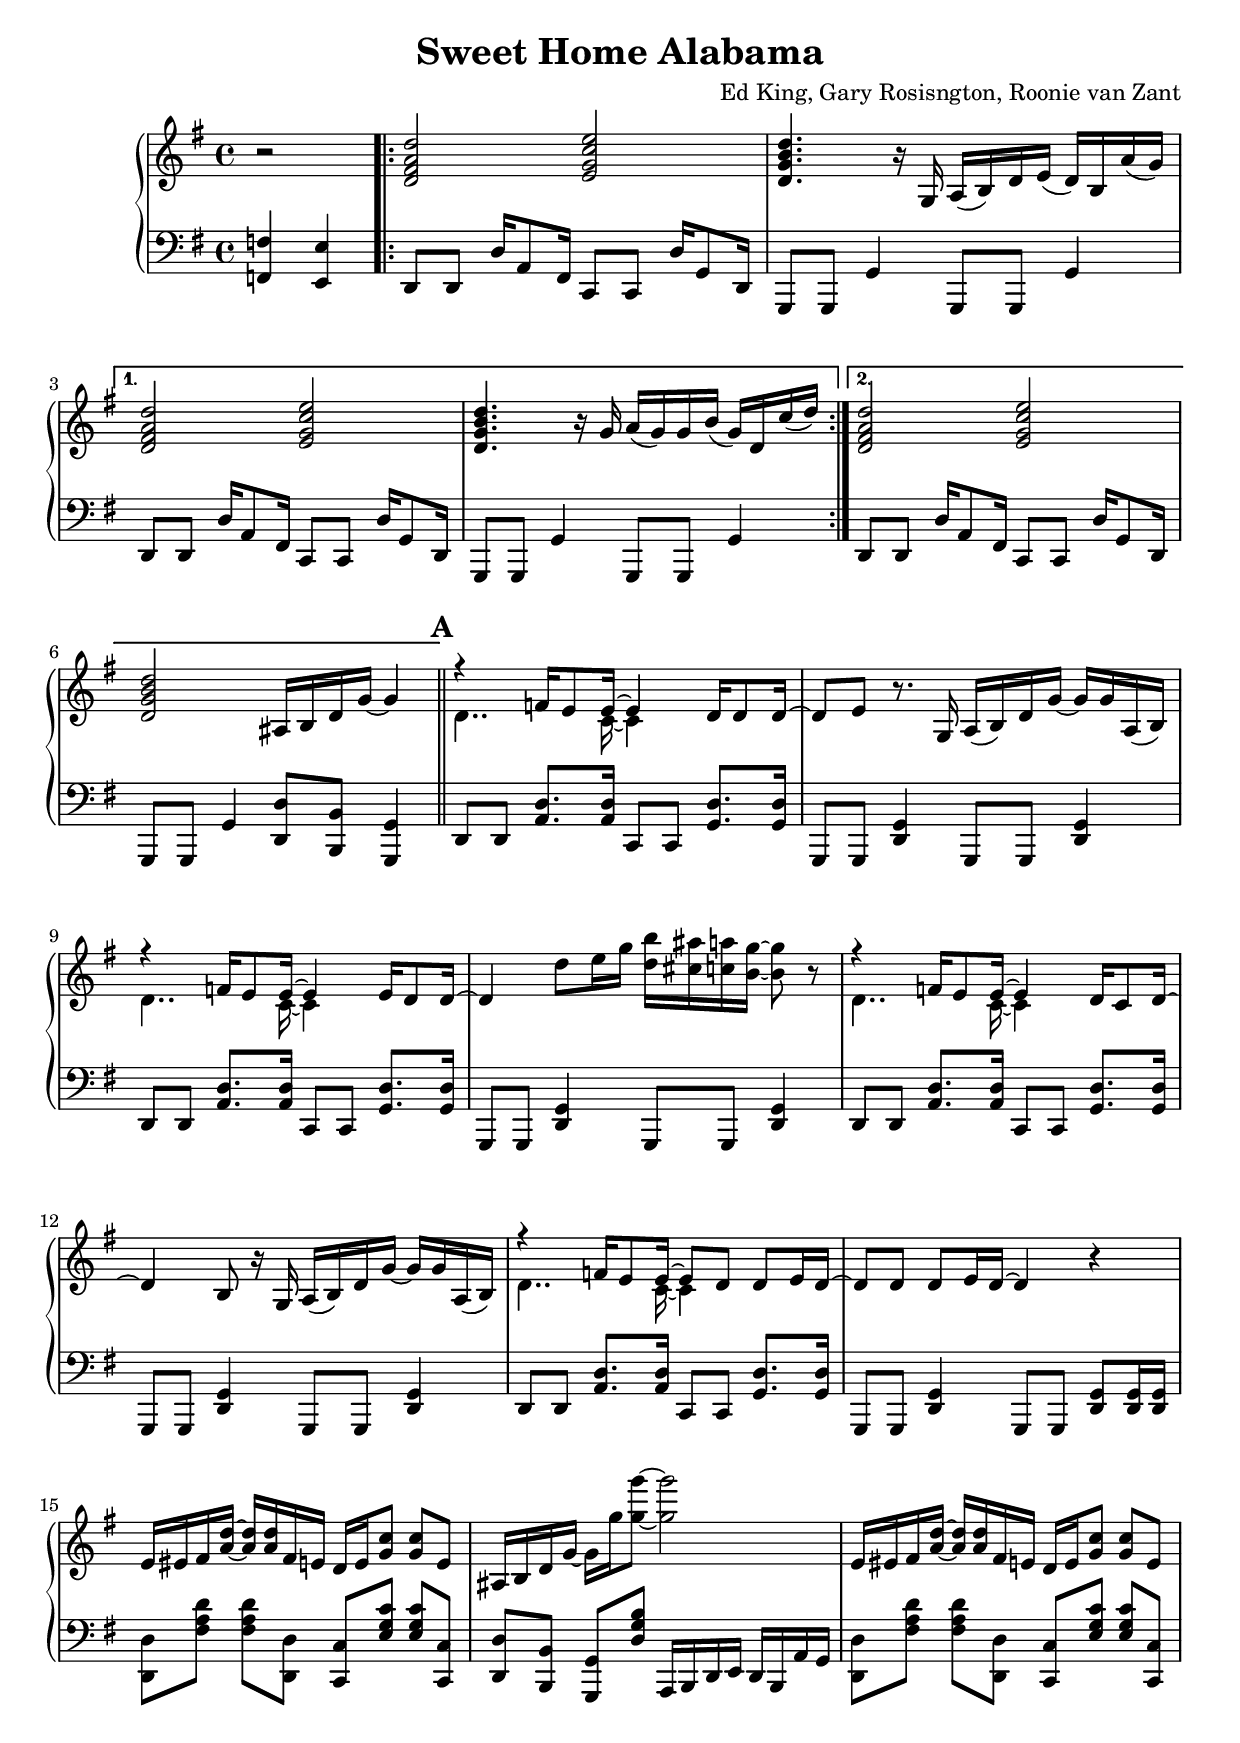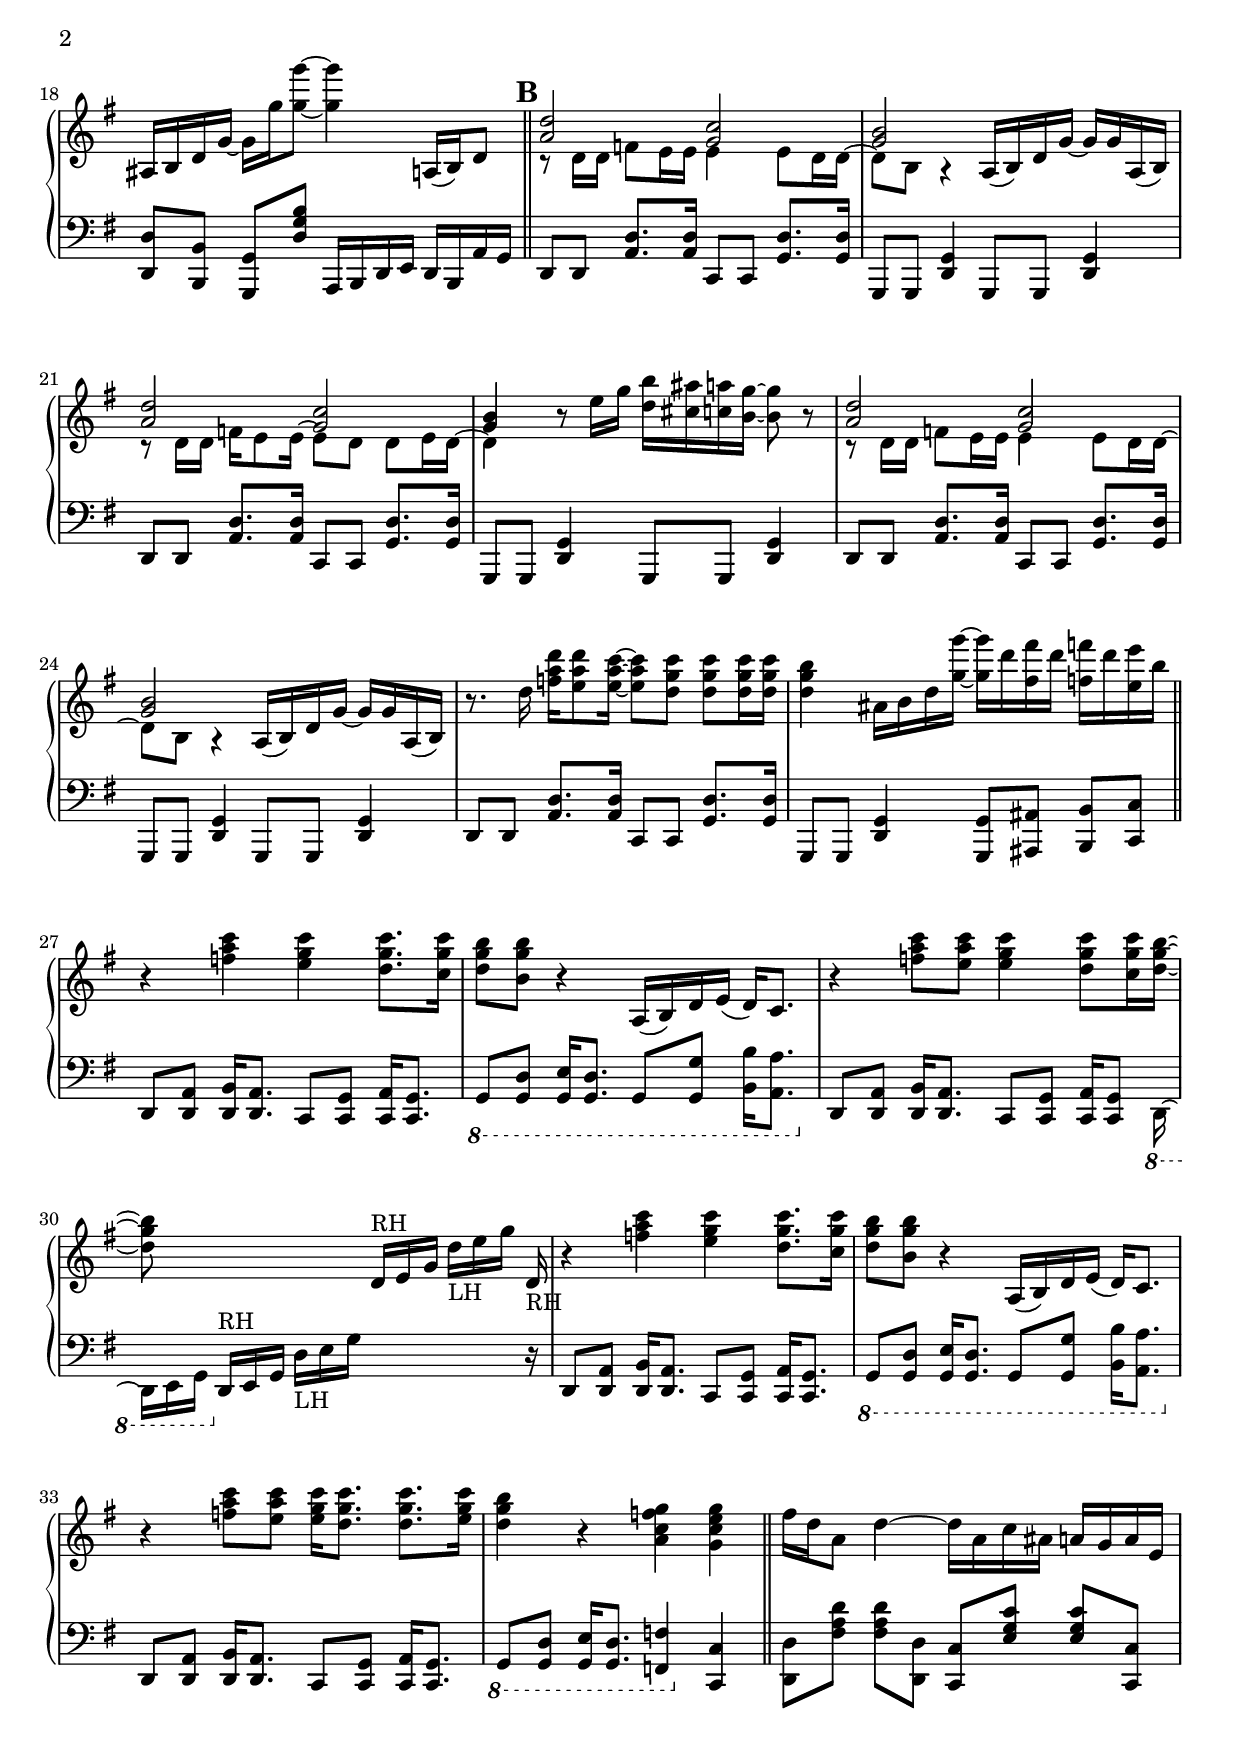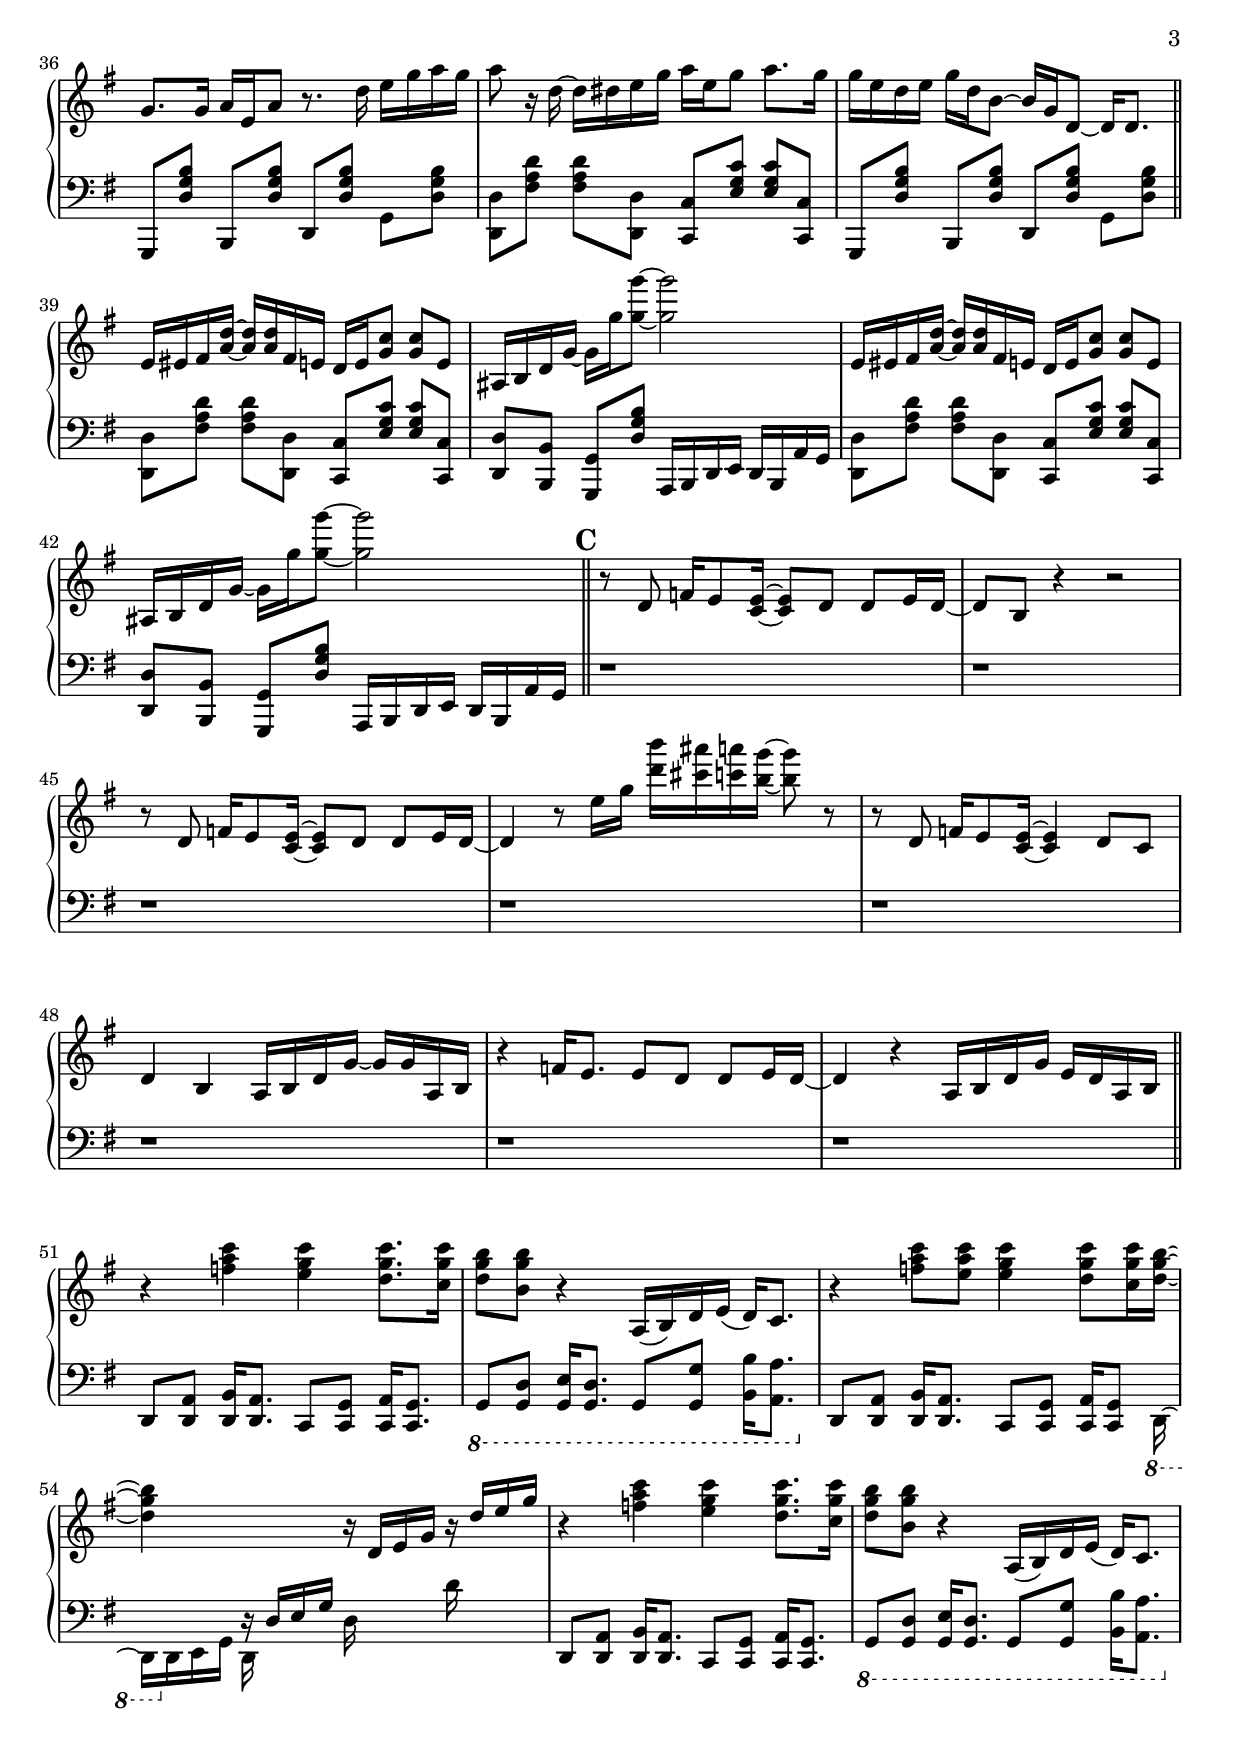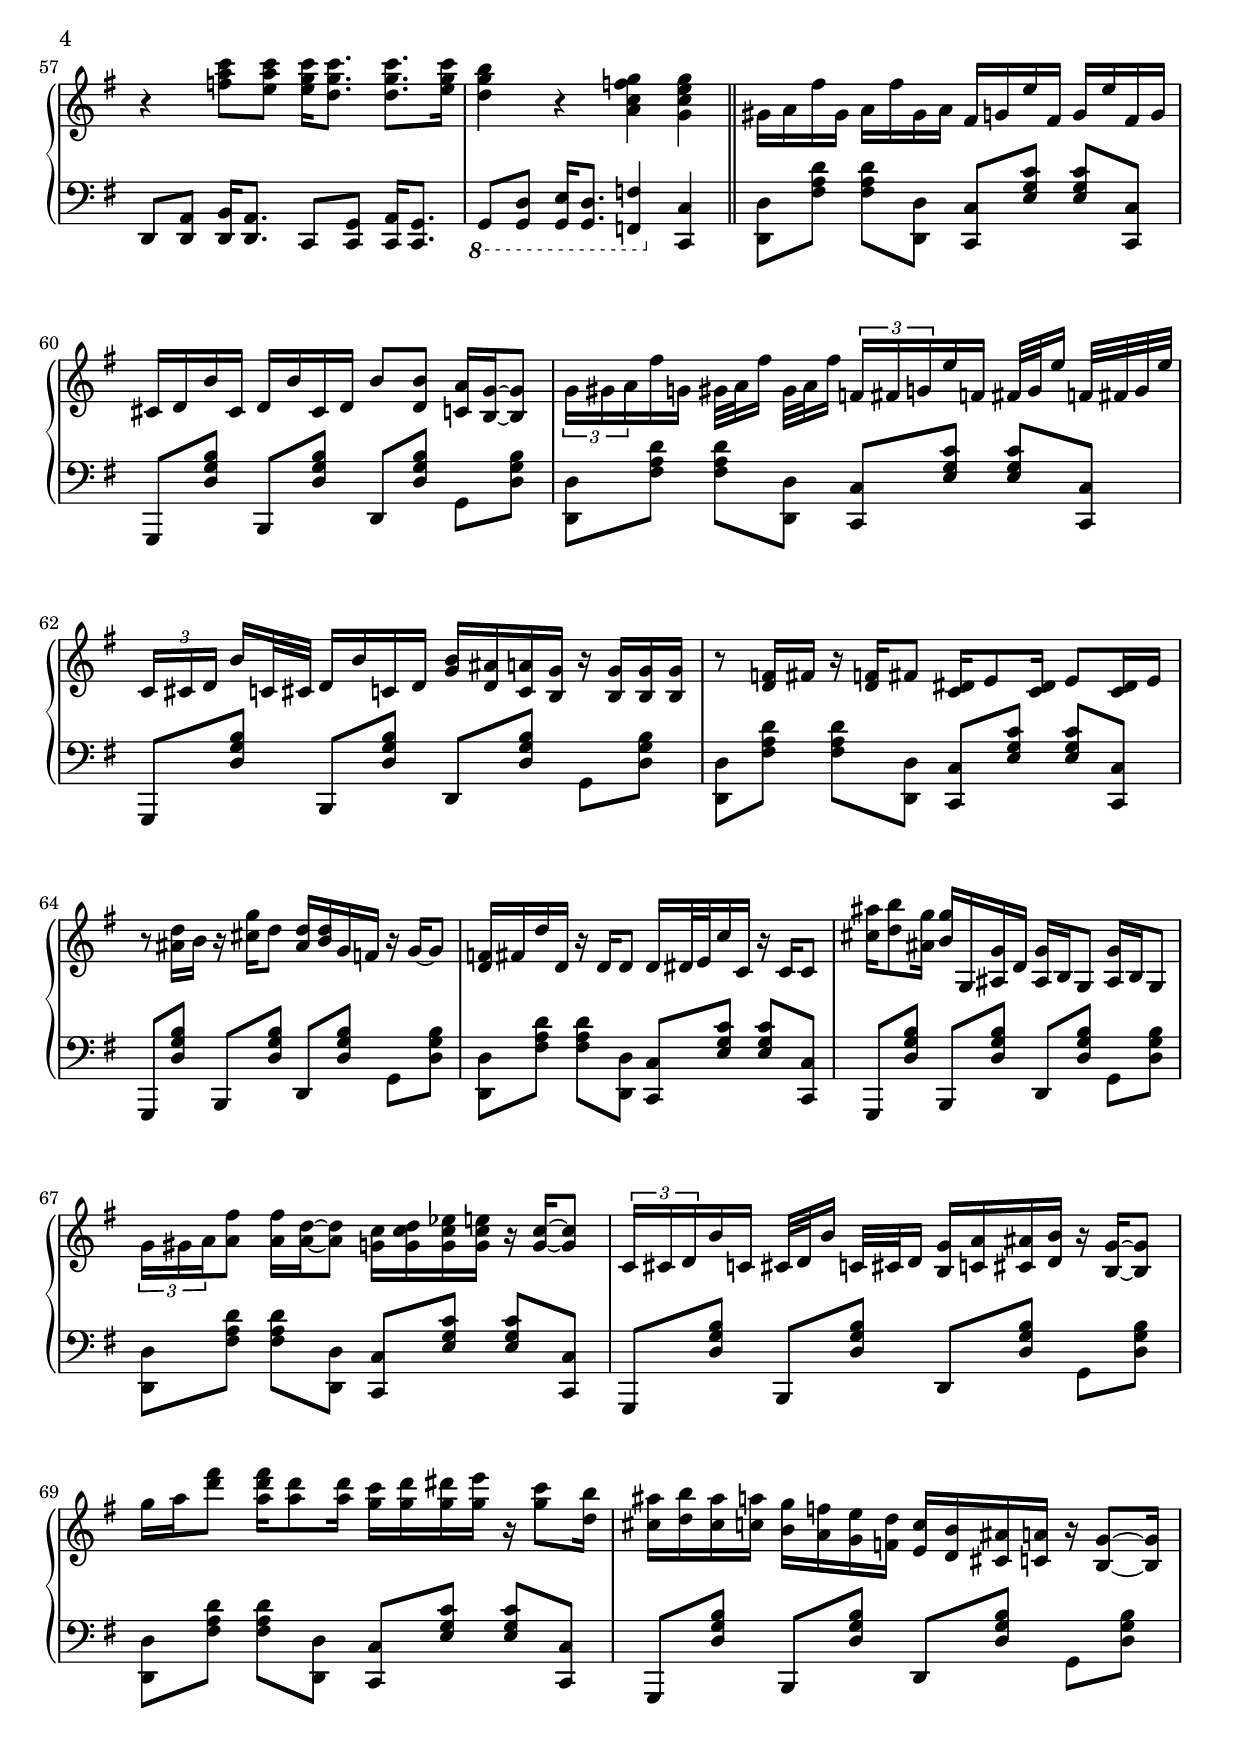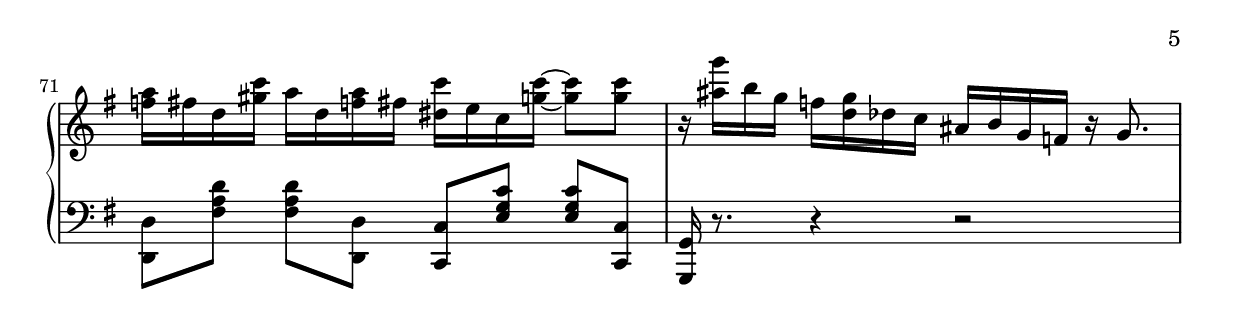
\version "2.18.2"

\header {
  title = "Sweet Home Alabama"
  composer = "Ed King, Gary Rosisngton, Roonie van Zant"
}

\score {
  \relative c'' {
    \new PianoStaff
    <<
      \new Staff = "up" {
	\clef treble
	\key g \major
	
	\partial 2 r2
				%Intro riff
	\repeat volta 2 {
	  <d, fis a d>2 <e g c e> <d g b d>4. r16
	  g,16 a( b) d e( d) b a'( g)}
	\alternative {
	  {<d fis a d>2 <e g c e> <d g b d>4. r16
	    g16 a( g) g b( g) d c'( d)}
	  {<d, fis a d>2 <e g c e> <d g b d>
	    ais16 b d g~ g4}}
	
				%First verse RH
	\bar "||" \mark \default
	<<
	  {r4 f16 e8 e16~ e4 d16 d8 d16~ d8[ e]} % Big wheels keep on turnin'
	  \\
	  {\stemDown d4.. c16~ c4}
	>>
	r8. g16
	a16( b) d g~ g g a,( b) %guitar riff
	<<
	  {r4 f'16 e8 e16~ e4 e16 d8 d16~ d4} %Carry me home to see my kin
	  \\
	  {\stemDown d4.. c16~ c4}
	>>
	d'8 e16 g <d b'>16 <cis ais'> <c a'> <b g'>~ <b g'>8 r8
        <<
	  {r4 f16 e8 e16~ e4 d16 c8 d16~ d4 b8} %Singin' songs about the southland
	  \\
	  {\stemDown d4.. c16~ c4}
	>>
	r16 g16
	a16( b) d g~ g g a,( b) %guitar riff
	<<
				%Miss Alabamy once again
				%and I think it's a sin
	  {r4 f'16 e8 e16~ e8 d d e16 d~ d8 d d e16 d~ d4}
	  \\
	  {\stemDown d4.. c16~ c4}
	>>
	r4
	
				%Guitar riff RH
	e16 eis fis <a d>~ <a d> <a d> fis e
	d16 e <g c>8 <g c> e |
	ais,16 b d g~ g16 g' <g g'>8~ <g g'>2 |
	e,16 eis fis <a d>~ <a d> <a d> fis e
	d16 e <g c>8 <g c> e |
	ais,16 b d g~ g16 g' <g g'>8~ <g g'>4 a,,16( b) d8 |


	
		
				%Second Verse RH
	\bar "||" \mark \default
				%Well I heard Mr Young
				%sing about her
	\new Voice = "first"
	<< \stemUp
	   { <a' d>2 <g c> <g b> s2}
	\new Voice = "second"
	   { \stemDown
	     r8 d16 d f8 e16 e e4 e8 d16 d~ | d8 b r4
	     \stemNeutral
	     a16( b) d g~ g g a,( b) } | >>
				%Well I heard ole Neil put her down
	\new Voice = "first"
	<< \stemUp
	   { <a' d>2 <g c> <g b>4 s4 s2}
	   \new Voice = "second"
	   { \stemDown
	     r8 d16 d f16 e8 e16~ e8 d d e16 d~ | d4 r8
	     \stemNeutral
	     e'16 g
	     <d b'>16 <cis ais'> <c a'> <b g'>~ <b g'>8 r8}>> |

				%Well I hope Neil Young
				%will remember
	\new Voice = "first"
	<< \stemUp
	   { <a d>2 <g c> <g b> s2}
	\new Voice = "second"
	   { \stemDown
	     r8 d16 d f8 e16 e e4 e8 d16 d~ | d8 b r4
	     \stemNeutral
	     a16( b) d g~ g g a,( b) } | >>

				%Southern man don't need him around
				%anyhow
	r8. d'16 <f a d>16 <e a d>8 <e a c>16~ <e a c>8 <d g c>8
	<d g c> <d g c>16 <d g c> |
	<d g b>4 ais16 b d <g g'>~
	<g g'> d' <fis, fis'> d' <f, f'> d' <e, e'> b' 

	
				%Chorus 1
	\bar "||"
	r4 <f a c>4 <e g c> <d g c>8. <c g' c>16 %Sweet Home Ala-
	<d g b>8 <b g' b> r4 a,16( b) d e( d) c8. %-bama
	r4 <f' a c>8 <e a c> <e g c>4 <d g c>8 <c g' c>16 <d g b>~ %Where the skies are so
	<d g b>8 %blue
	\change Staff = "down"
	\stemUp
	\skip 16 d,,,16^"RH" [ e g ] \skip 8.
	\change Staff = "up"
	d''16^"RH" [ e g ] \skip 8 \skip 16 d_"RH" |
	
	\stemNeutral
	r4 <f' a c>4 <e g c> <d g c>8. <c g' c>16 %Sweet Home Ala-
	<d g b>8 <b g' b> r4 a,16( b) d e( d) c8. %-bama
	r4 <f' a c>8 <e a c> <e g c>16 <d g c>8. <d g c> <e g c>16 %Lord .. to
	<d g b>4 r4 <a c f g>4 <g c e g> %you
	
				%Guitar solo
	\bar "||"
	fis'16 d a8 d4~ d16 a c ais a g a e
	g8. g16 a e a8 r8. d16 e g a g
	a8 r16 d,~ d dis e g a e g8 a8. g16
	g e d e g d b8~ b16 g d8~ d16 d8.
	\bar "||"

				%Guitar riff RH
	e16 eis fis <a d>~ <a d> <a d> fis e
	d16 e <g c>8 <g c> e |
	ais,16 b d g~ g16 g' <g g'>8~ <g g'>2 |
	e,16 eis fis <a d>~ <a d> <a d> fis e
	d16 e <g c>8 <g c> e |
	ais,16 b d g~ g16 g' <g g'>8~ <g g'>2
	
				%Verse 3
	\bar "||" \mark \default
				%In B'ham they love the governor
	r8 d, f16 e8 <c e>16~ <c e>8 d d e16 d~ |
	d8 b r4 r2
				%Now we all did what we could do
	r8 d f16 e8 <c e>16~ <c e>8 d d e16 d~ |
	d4 r8 e'16 g <d' b'>16 <cis ais'> <c a'> <b g'>~ <b g'>8 r8
				%Now Watergate does not bother me
	r8 d,, f16 e8 <c e>16~ <c e>4 d8 c |
	d4 b a16 b d g~ g g a, b
				%Does your conscience bother you
	r4 f'16 e8. e8 d d e16 d~ d4 r4
	a16 b d g e d a b
					%Chorus 2
	\bar "||"
	r4 <f'' a c>4 <e g c> <d g c>8. <c g' c>16 %Sweet Home Ala-
	<d g b>8 <b g' b> r4 a,16( b) d e( d) c8. %-bama
	r4 <f' a c>8 <e a c> <e g c>4 <d g c>8 <c g' c>16 <d g b>~ %Where the skies are so
	%blue
	<d g b>4
	\stemUp \change Staff = "down"
	r16 d,, e g
	\change Staff = "up"
	r16 d' e g
	r16 d' e g
	\stemNeutral
	r4 <f a c>4 <e g c> <d g c>8. <c g' c>16 %Sweet Home Ala-
	<d g b>8 <b g' b> r4 a,16( b) d e( d) c8. %-bama
	r4 <f' a c>8 <e a c> <e g c>16 <d g c>8. <d g c> <e g c>16 %Lord .. to
	<d g b>4 r4 <a c f g>4 <g c e g> %you
	
				%Piano Solo
	\bar "||"
	gis16 a fis' gis, a fis' gis, a
	fis g e' fis, g e' fis, g
	cis, d b' cis, d b' cis, d
	b'8 <d, b'> <c a'>16 <b g'>~ <b g'>8
	\tuplet 3/2 {g'16[ gis a} fis'16 g,] gis32[ a fis'16] gis,32 a fis'16
	\tuplet 3/2 {f,16[ fis g} e'16 f,] fis32[ g e'16] f,32 fis g e'
	\tuplet 3/2 {c,16[ cis d]} b'16[ c,32 cis] d16 b' c, d
	<g b>16 <d ais'> <c a'> <b g'> 16r <b g'>16 <b g'> <b g'>
	r8 <d f>16 fis16 r <d f>16 fis8 <c dis>16 e8 <c dis>16 e8 <c dis>16 e
	r8 <ais d>16 b r16 <cis g'> d8 <ais d>16 <b d> g f r g~ g8
	<d f>16 fis d' d, r16 d d8 d16 dis32 e c'16 c, r16 c c8
	<cis' ais'>16 <d b'>8 <ais g'>16 <b g'> g, <ais g'> d
	<ais g'> b g8 <ais g'>16 b g8
	\tuplet 3/2 {g'16 gis a} <a fis'>8 <a fis'>16 <a d>~ <a d>8
	<g c>16 <g c d> <g c es> <g c e> 16r <g c>~ <g c>8
	\tuplet 3/2 {c,16 cis d} b' c, cis32[ d b'16] c,32[ cis d16]
	<b g'>16 <c a'> <cis ais'> <d b'> r16 <b g'>16~ <b g'>8
	g''16 a <d fis>8 <a d fis>16 <a d>8 <a d>16
	<g c>16 <g d'> <g dis'> <g e'> r16 <g c>8 <d b'>16
	<cis ais'>16 <d b'> <cis ais'> <c a'> <b g'> <a f'> <g e'> <f d'>
	<e c'> <d b'> <cis ais'> <c a'> r16 <b g'>8~ <b g'>16
	<f'' a>16 fis d <gis c> a d, <f a> fis <dis c'> e c <g' c>~ <g c>8 <g c>
	r16 <ais g'> b g f <d g> des c ais b g f r16 g8.
      }

				%Left Hand
      
      \new Staff = "down" {
	\clef "bass"
	\key g \major
	
	\partial 2 <f,, f'>4 <e e'>
				%Intro riff
	\repeat unfold 2 {
	  d8 d d'16 a8 fis16 c8 c d'16 g,8 d16
	  g,8 g g'4 g,8 g g'4
	}
	d8 d d'16 a8 fis16 c8 c d'16 g,8 d16
	g,8 g g'4 <d d'>8 <b b'> <g g'>4

				%First Verse
	\repeat unfold 3 {
	  d'8 d <a' d>8. <a d>16 c,8 c <g' d'>8. <g d'>16
	  g,8 g <d' g>4 g,8 g <d' g>4
	}
	d8 d <a' d>8. <a d>16 c,8 c <g' d'>8. <g d'>16
	g,8 g <d' g>4 g,8 g <d' g>8 <d g>16 <d g>

				%Guitar riff LH
	\repeat unfold 2 {
	  <d d'>8 [ <fis' a d> ] <fis a d> [ <d, d'>8 ]
	  <c c'>8 [ <e' g c> ] <e g c> [ <c, c'> ] 
	  <d d'>8 [ <b b'> ] <g g'> [ <d'' g b> ]
	  a,16 b d e d b a' g
	}
				%Second Verse LH
	\repeat unfold 3 {
	  d8 d <a' d>8. <a d>16 c,8 c <g' d'>8. <g d'>16
	  g,8 g <d' g>4 g,8 g <d' g>4
	}
	d8 d <a' d>8. <a d>16 c,8 c <g' d'>8. <g d'>16
	g,8 g <d' g>4 <g, g'>8 [ <ais ais'> ] <b b'> [ <c c'> ]
	
				%Chorus 1
				%Sweet Home Alabama
	d8 <d a'> <d b'>16 <d a'>8.
	c8 <c g'> <c a'>16 <c g'>8. |
	\ottava #-1
	g8 <g d'> <g e'>16 <g d'>8.
	g8 <g g'> <b b'>16 <a a'>8. |
	\ottava #0
				%Where the skies are so blue
	d8 <d a'> <d b'>16 <d a'>8.
	c8 <c g'> <c a'>16 [ <c g'>8 ]
	\ottava #-1 \stemDown
	d,16~ | d e g
	\ottava #0
	\skip 8.
	d''16_"LH" [ e g ] \skip 16 \skip 8
	\change Staff = "up"
	d''16_"LH" [ e g ]
	\change Staff = "down" r16 |
	\stemNeutral
				%Sweet Home Alabama
	d,,,8 <d a'> <d b'>16 <d a'>8.
	c8 <c g'> <c a'>16 <c g'>8. |
	\ottava #-1
	g8 <g d'> <g e'>16 <g d'>8.
	g8 <g g'> <b b'>16 <a a'>8. |
	\ottava #0
				%Lord I'm coming home to you
	d8 <d a'> <d b'>16 <d a'>8.
	c8 <c g'> <c a'>16 <c g'>8. |
	\ottava #-1
	g8 <g d'> <g e'>16 <g d'>8.
	<f f'>4
	\ottava #0
	<c' c'>

				%Guitar Solo
	\repeat unfold 2 {
	  <d d'>8 [ <fis' a d> ] <fis a d> [ <d, d'> ]
	  <c c'> [ <e' g c> ] <e g c> [ <c, c'> ] |
	  g [ <d'' g b> ] b, [ <d' g b> ]
	  d, [ <d' g b> ] g, [ <d' g b> ] |
	  }

				%Guitar riff LH
	\repeat unfold 2 {
	  <d, d'>8 [ <fis' a d> ] <fis a d> [ <d, d'>8 ]
	  <c c'>8 [ <e' g c> ] <e g c> [ <c, c'> ] 
	  <d d'>8 [ <b b'> ] <g g'> [ <d'' g b> ]
	  a,16 b d e d b a' g }
	  
				%Verse 3
	\repeat unfold 8 {r1} %TODO
				%Chorus 2
				%Sweet Home Alabama
	d8 <d a'> <d b'>16 <d a'>8.
	c8 <c g'> <c a'>16 <c g'>8. |
	\ottava #-1
	g8 <g d'> <g e'>16 <g d'>8.
	g8 <g g'> <b b'>16 <a a'>8. |
	\ottava #0
				%Where the skies are so blue
	d8 <d a'> <d b'>16 <d a'>8.
	c8 <c g'> <c a'>16 [ <c g'>8 ]
	\stemDown \ottava #-1
	d,16~ | d
	\ottava #0
	d'16 e g
	d16 \skip 8.
	d'16 \skip 8.
	d'16 \skip 8. |
	\stemNeutral
				%Sweet Home Alabama
	d,,8 <d a'> <d b'>16 <d a'>8.
	c8 <c g'> <c a'>16 <c g'>8. |
	\ottava #-1
	g8 <g d'> <g e'>16 <g d'>8.
	g8 <g g'> <b b'>16 <a a'>8. |
	\ottava #0
				%Lord I'm coming home to you
	d8 <d a'> <d b'>16 <d a'>8.
	c8 <c g'> <c a'>16 <c g'>8. |
	\ottava #-1
	g8 <g d'> <g e'>16 <g d'>8.
	<f f'>4
	\ottava #0
	<c' c'>

				%Piano solo
	\repeat unfold 6 {
	  <d d'>8 [ <fis' a d> ] <fis a d> [ <d, d'> ]
	  <c c'> [ <e' g c> ] <e g c> [ <c, c'> ] |
	  g [ <d'' g b> ] b, [ <d' g b> ]
	  d, [ <d' g b> ] g, [ <d' g b> ] |
	  }
	<d, d'>8 [ <fis' a d> ] <fis a d> [ <d, d'> ]
	<c c'> [ <e' g c> ] <e g c> [ <c, c'> ]
	<g g'>16 r8. r4 r2
      }
    >>
  }
  
  %Generate MIDI output
  %\midi{ \tempo 4 = 98}

}
